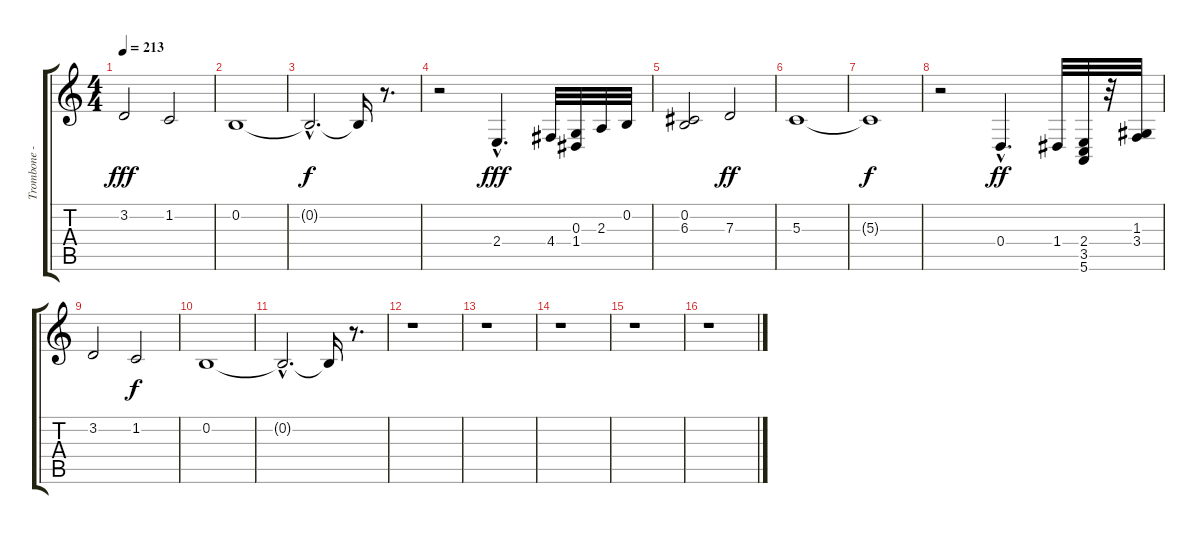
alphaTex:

\track ("Trombone - Lars Nylander" "Trombone -") {instrument trombone}
\staff {score tabs}
\tuning (E4 B3 G3 D3 A2 E2) {hide}
\ts (4 4)
\tempo 213
\clef g2
\ks c
3.2.2{dy fff} 1.2.2 |
0.2.1 |
0.2{hac t}.2{d dy f} 0.2{t}.16 r.8{d} |
r.2 2.4{hac}.4{d dy fff} 4.4.32 (0.3 1.4).32 2.3.32 0.2.32 |
(0.2 6.3).2 7.3.2{dy ff} |
5.3.1 |
5.3{t}.1{dy f} |
r.2 0.4{hac}.4{d dy ff} 1.4.32 (2.4 3.5 5.6).32 r.32 (1.3 3.4).32 |
3.2.2 1.2.2{dy f} |
0.2.1 |
0.2{hac t}.2{d} 0.2{t}.16 r.8{d} |
r.1 |
r.1 |
r.1 |
r.1 |
r.1
